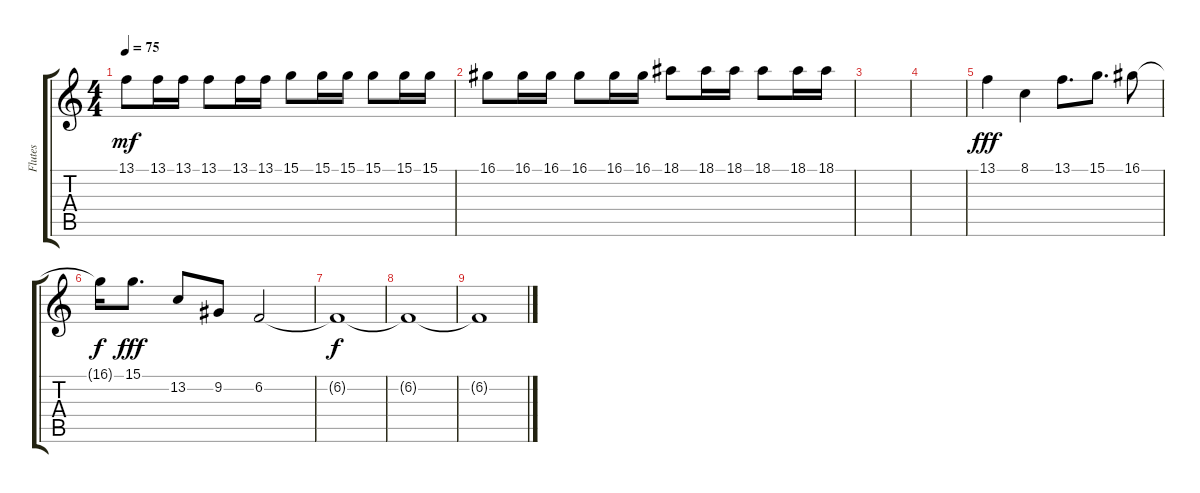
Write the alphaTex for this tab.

\track ("Flutes" "Flutes") {instrument flute}
\staff {score tabs}
\tuning (E4 B3 G3 D3 A2 E2) {hide}
\ts (4 4)
\tempo 75
\clef g2
\ks c
13.1.8{dy mf} 13.1.16 13.1.16 13.1.8 13.1.16 13.1.16 15.1.8 15.1.16 15.1.16 15.1.8 15.1.16 15.1.16 |
16.1.8 16.1.16 16.1.16 16.1.8 16.1.16 16.1.16 18.1.8 18.1.16 18.1.16 18.1.8 18.1.16 18.1.16 |
|
|
13.1.4{dy fff} 8.1.4 13.1.8{d} 15.1.8{d} 16.1.8 |
16.1{t}.16{dy f} 15.1.8{d dy fff} 13.2.8 9.2.8 6.2.2 |
6.2{t}.1{dy f} |
6.2{t}.1 |
6.2{t}.1
